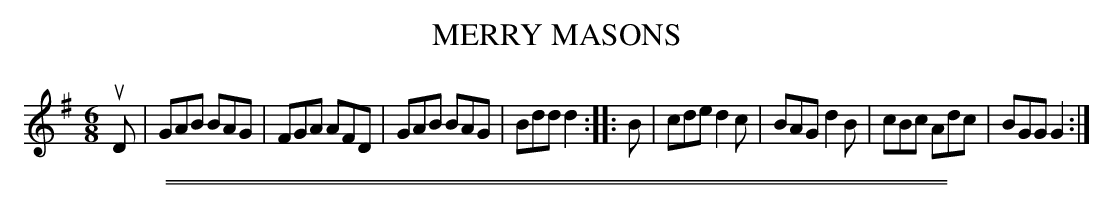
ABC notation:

X:1
T: MERRY MASONS
M: 6/8
L: 1/8
K: G
uD |\
GAB BAG | FGA AFD | GAB BAG | Bdd d2 ::\
B |\
cde d2c | BAG d2B | cBc Adc | BGG G2 :|
